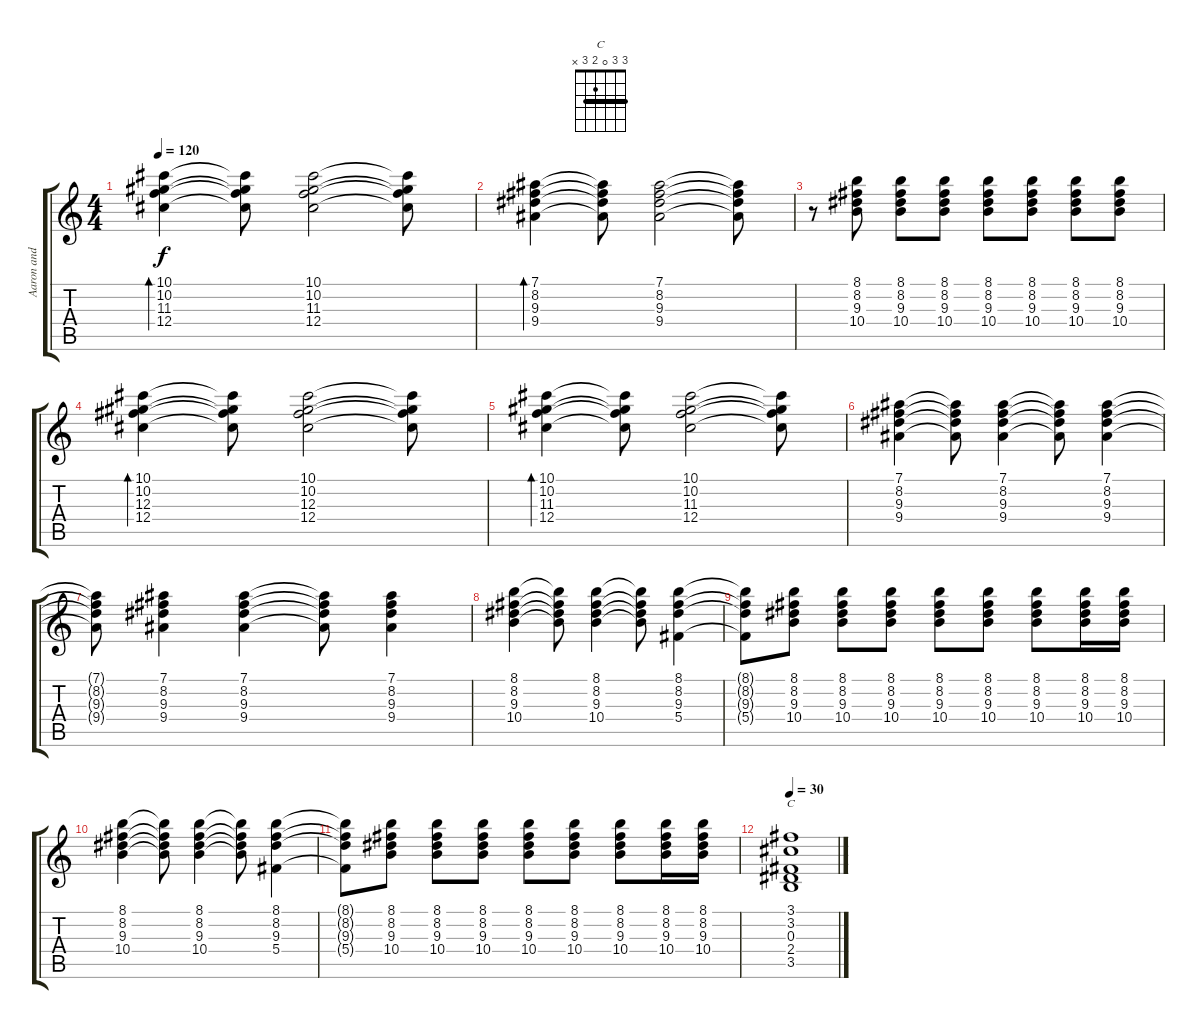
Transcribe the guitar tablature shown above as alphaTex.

\track ("Aaron and Sean (Studio Guitar)" "Aaron and ") {instrument electricguitarclean}
\staff {score tabs}
\tuning (Eb4 Bb3 Gb3 Db3 Ab2 Eb2) {hide}
\chord ("C" 3 3 0 2 3 x) {barre 3}
\ts (4 4)
\tempo 120
\clef g2
\ks c
(10.1 10.2 11.3 12.4).4{bd 120 dy f} (10.1{t} 10.2{t} 11.3{t} 12.4{t}).8 (10.1 10.2 11.3 12.4).2 (10.1{t} 10.2{t} 11.3{t} 12.4{t}).8 |
(7.1 8.2 9.3 9.4).4{bd 120} (7.1{t} 8.2{t} 9.3{t} 9.4{t}).8 (7.1 8.2 9.3 9.4).2 (7.1{t} 8.2{t} 9.3{t} 9.4{t}).8 |
r.8 (8.1 8.2 9.3 10.4).8 (8.1 8.2 9.3 10.4).8 (8.1 8.2 9.3 10.4).8 (8.1 8.2 9.3 10.4).8 (8.1 8.2 9.3 10.4).8 (8.1 8.2 9.3 10.4).8 (8.1 8.2 9.3 10.4).8 |
(10.1 10.2 12.3 12.4).4{bd 120} (10.1{t} 10.2{t} 12.3{t} 12.4{t}).8 (10.1 10.2 12.3 12.4).2 (10.1{t} 10.2{t} 12.3{t} 12.4{t}).8 |
(10.1 10.2 11.3 12.4).4{bd 120} (10.1{t} 10.2{t} 11.3{t} 12.4{t}).8 (10.1 10.2 11.3 12.4).2 (10.1{t} 10.2{t} 11.3{t} 12.4{t}).8 |
(7.1 8.2 9.3 9.4).4 (7.1{t} 8.2{t} 9.3{t} 9.4{t}).8 (7.1 8.2 9.3 9.4).4 (7.1{t} 8.2{t} 9.3{t} 9.4{t}).8 (7.1 8.2 9.3 9.4).4 |
(7.1{t} 8.2{t} 9.3{t} 9.4{t}).8 (7.1 8.2 9.3 9.4).4 (7.1 8.2 9.3 9.4).4 (7.1{t} 8.2{t} 9.3{t} 9.4{t}).8 (7.1 8.2 9.3 9.4).4 |
(8.1 8.2 9.3 10.4).4 (8.1{t} 8.2{t} 9.3{t} 10.4{t}).8 (8.1 8.2 9.3 10.4).4 (8.1{t} 8.2{t} 9.3{t} 10.4{t}).8 (8.1 8.2 9.3 5.4).4 |
(8.1{t} 8.2{t} 9.3{t} 5.4{t}).8 (8.1 8.2 9.3 10.4).8 (8.1 8.2 9.3 10.4).8 (8.1 8.2 9.3 10.4).8 (8.1 8.2 9.3 10.4).8 (8.1 8.2 9.3 10.4).8 (8.1 8.2 9.3 10.4).8 (8.1 8.2 9.3 10.4).16 (8.1 8.2 9.3 10.4).16 |
(8.1 8.2 9.3 10.4).4 (8.1{t} 8.2{t} 9.3{t} 10.4{t}).8 (8.1 8.2 9.3 10.4).4 (8.1{t} 8.2{t} 9.3{t} 10.4{t}).8 (8.1 8.2 9.3 5.4).4 |
(8.1{t} 8.2{t} 9.3{t} 5.4{t}).8 (8.1 8.2 9.3 10.4).8 (8.1 8.2 9.3 10.4).8 (8.1 8.2 9.3 10.4).8 (8.1 8.2 9.3 10.4).8 (8.1 8.2 9.3 10.4).8 (8.1 8.2 9.3 10.4).8 (8.1 8.2 9.3 10.4).16 (8.1 8.2 9.3 10.4).16 |
\tempo 30
(3.1 3.2 0.3 2.4 3.5).1{ch "C"}
